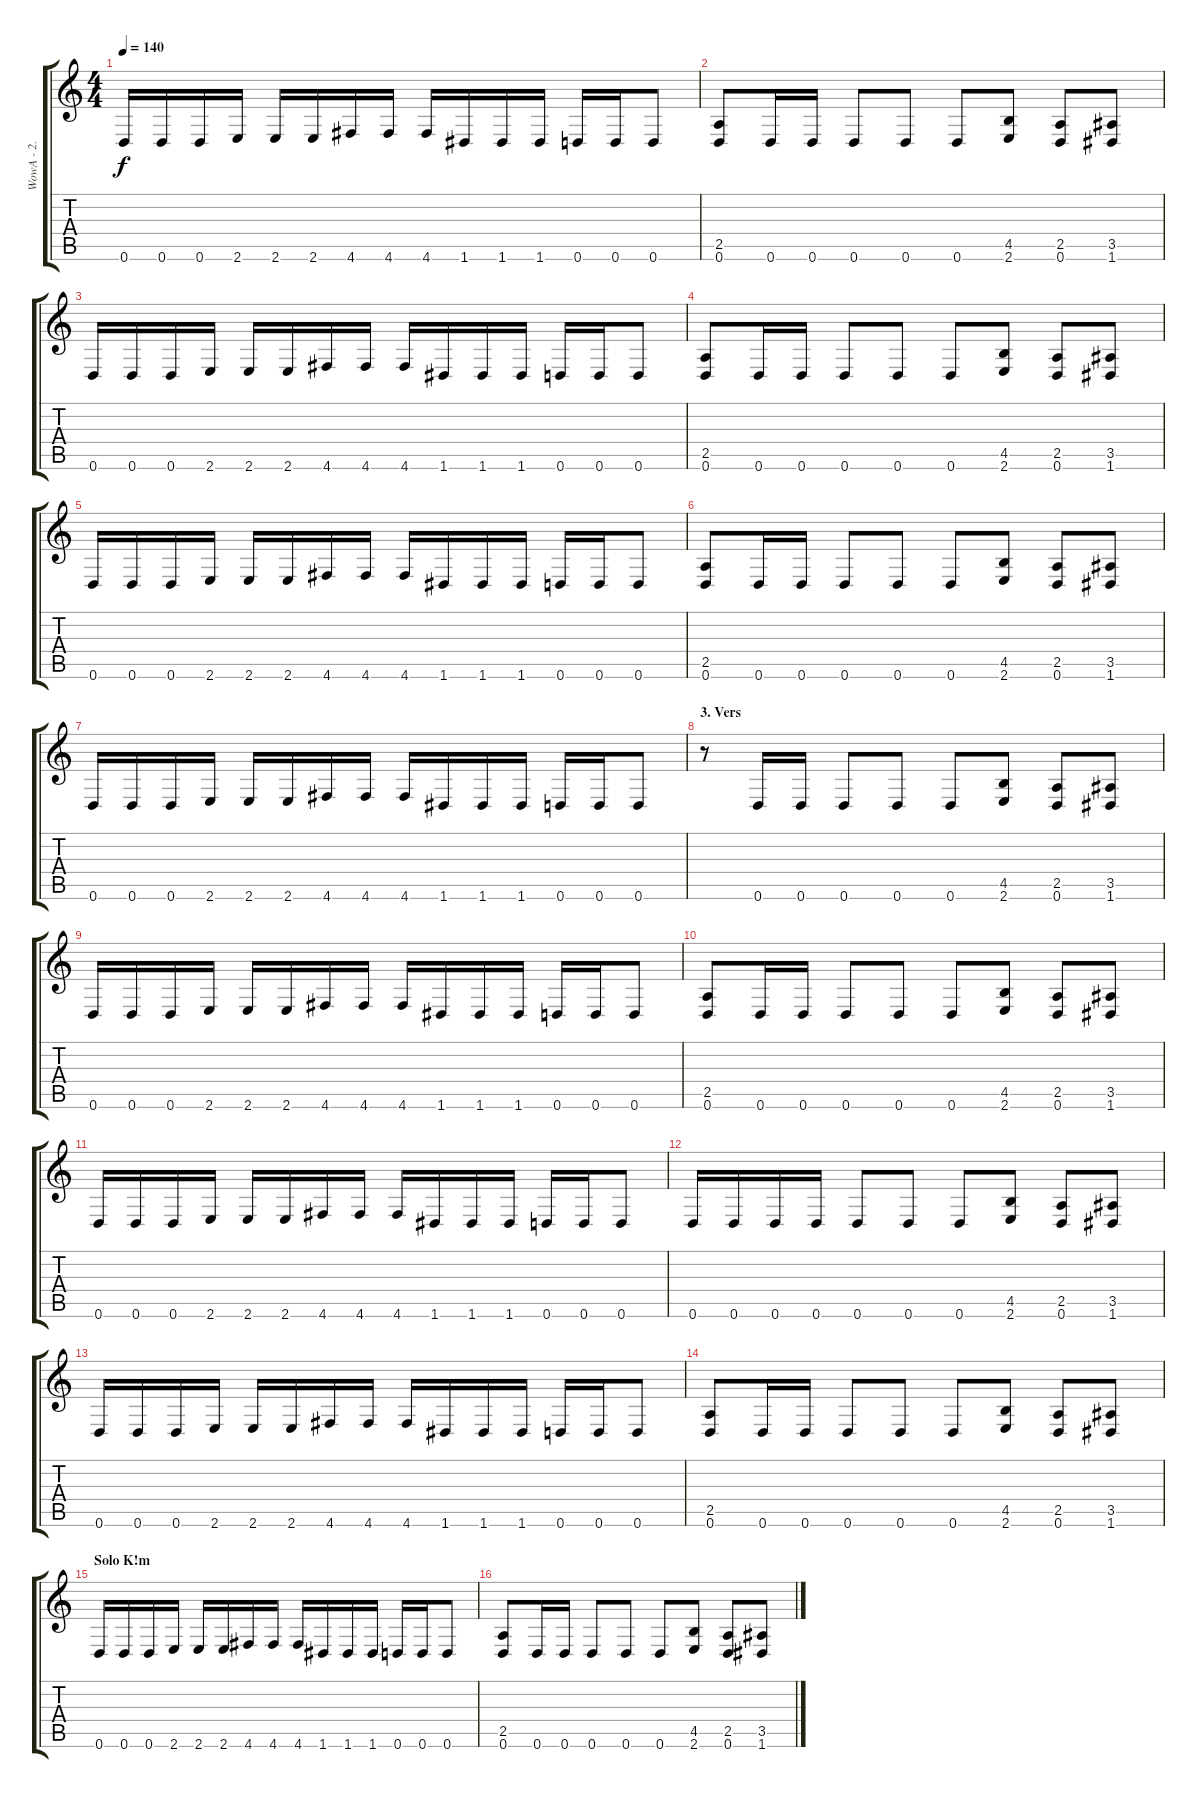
\track ("WowA - 2. Guitar" "WowA - 2. ") {instrument distortionguitar}
\staff {score tabs}
\tuning (D4 A3 F3 C3 G2 D2) {hide}
\ts (4 4)
\tempo 140
\clef g2
\ks c
0.6.16{dy f} 0.6.16 0.6.16 2.6.16 2.6.16 2.6.16 4.6.16 4.6.16 4.6.16 1.6.16 1.6.16 1.6.16 0.6.16 0.6.16 0.6.8 |
(2.5 0.6).8 0.6.16 0.6.16 0.6.8 0.6.8 0.6.8 (4.5 2.6).8 (2.5 0.6).8 (3.5 1.6).8 |
0.6.16 0.6.16 0.6.16 2.6.16 2.6.16 2.6.16 4.6.16 4.6.16 4.6.16 1.6.16 1.6.16 1.6.16 0.6.16 0.6.16 0.6.8 |
(2.5 0.6).8 0.6.16 0.6.16 0.6.8 0.6.8 0.6.8 (4.5 2.6).8 (2.5 0.6).8 (3.5 1.6).8 |
0.6.16 0.6.16 0.6.16 2.6.16 2.6.16 2.6.16 4.6.16 4.6.16 4.6.16 1.6.16 1.6.16 1.6.16 0.6.16 0.6.16 0.6.8 |
(2.5 0.6).8 0.6.16 0.6.16 0.6.8 0.6.8 0.6.8 (4.5 2.6).8 (2.5 0.6).8 (3.5 1.6).8 |
0.6.16 0.6.16 0.6.16 2.6.16 2.6.16 2.6.16 4.6.16 4.6.16 4.6.16 1.6.16 1.6.16 1.6.16 0.6.16 0.6.16 0.6.8 |
\section ("" "3. Vers")
r.8 0.6.16 0.6.16 0.6.8 0.6.8 0.6.8 (4.5 2.6).8 (2.5 0.6).8 (3.5 1.6).8 |
0.6.16 0.6.16 0.6.16 2.6.16 2.6.16 2.6.16 4.6.16 4.6.16 4.6.16 1.6.16 1.6.16 1.6.16 0.6.16 0.6.16 0.6.8 |
(2.5 0.6).8 0.6.16 0.6.16 0.6.8 0.6.8 0.6.8 (4.5 2.6).8 (2.5 0.6).8 (3.5 1.6).8 |
0.6.16 0.6.16 0.6.16 2.6.16 2.6.16 2.6.16 4.6.16 4.6.16 4.6.16 1.6.16 1.6.16 1.6.16 0.6.16 0.6.16 0.6.8 |
0.6.16 0.6.16 0.6.16 0.6.16 0.6.8 0.6.8 0.6.8 (4.5 2.6).8 (2.5 0.6).8 (3.5 1.6).8 |
0.6.16 0.6.16 0.6.16 2.6.16 2.6.16 2.6.16 4.6.16 4.6.16 4.6.16 1.6.16 1.6.16 1.6.16 0.6.16 0.6.16 0.6.8 |
(2.5 0.6).8 0.6.16 0.6.16 0.6.8 0.6.8 0.6.8 (4.5 2.6).8 (2.5 0.6).8 (3.5 1.6).8 |
\section ("" "Solo K!m")
0.6.16{volume 14 balance 8} 0.6.16 0.6.16 2.6.16 2.6.16 2.6.16 4.6.16 4.6.16 4.6.16 1.6.16 1.6.16 1.6.16 0.6.16 0.6.16 0.6.8 |
(2.5 0.6).8{balance 8} 0.6.16 0.6.16 0.6.8 0.6.8 0.6.8 (4.5 2.6).8 (2.5 0.6).8 (3.5 1.6).8
